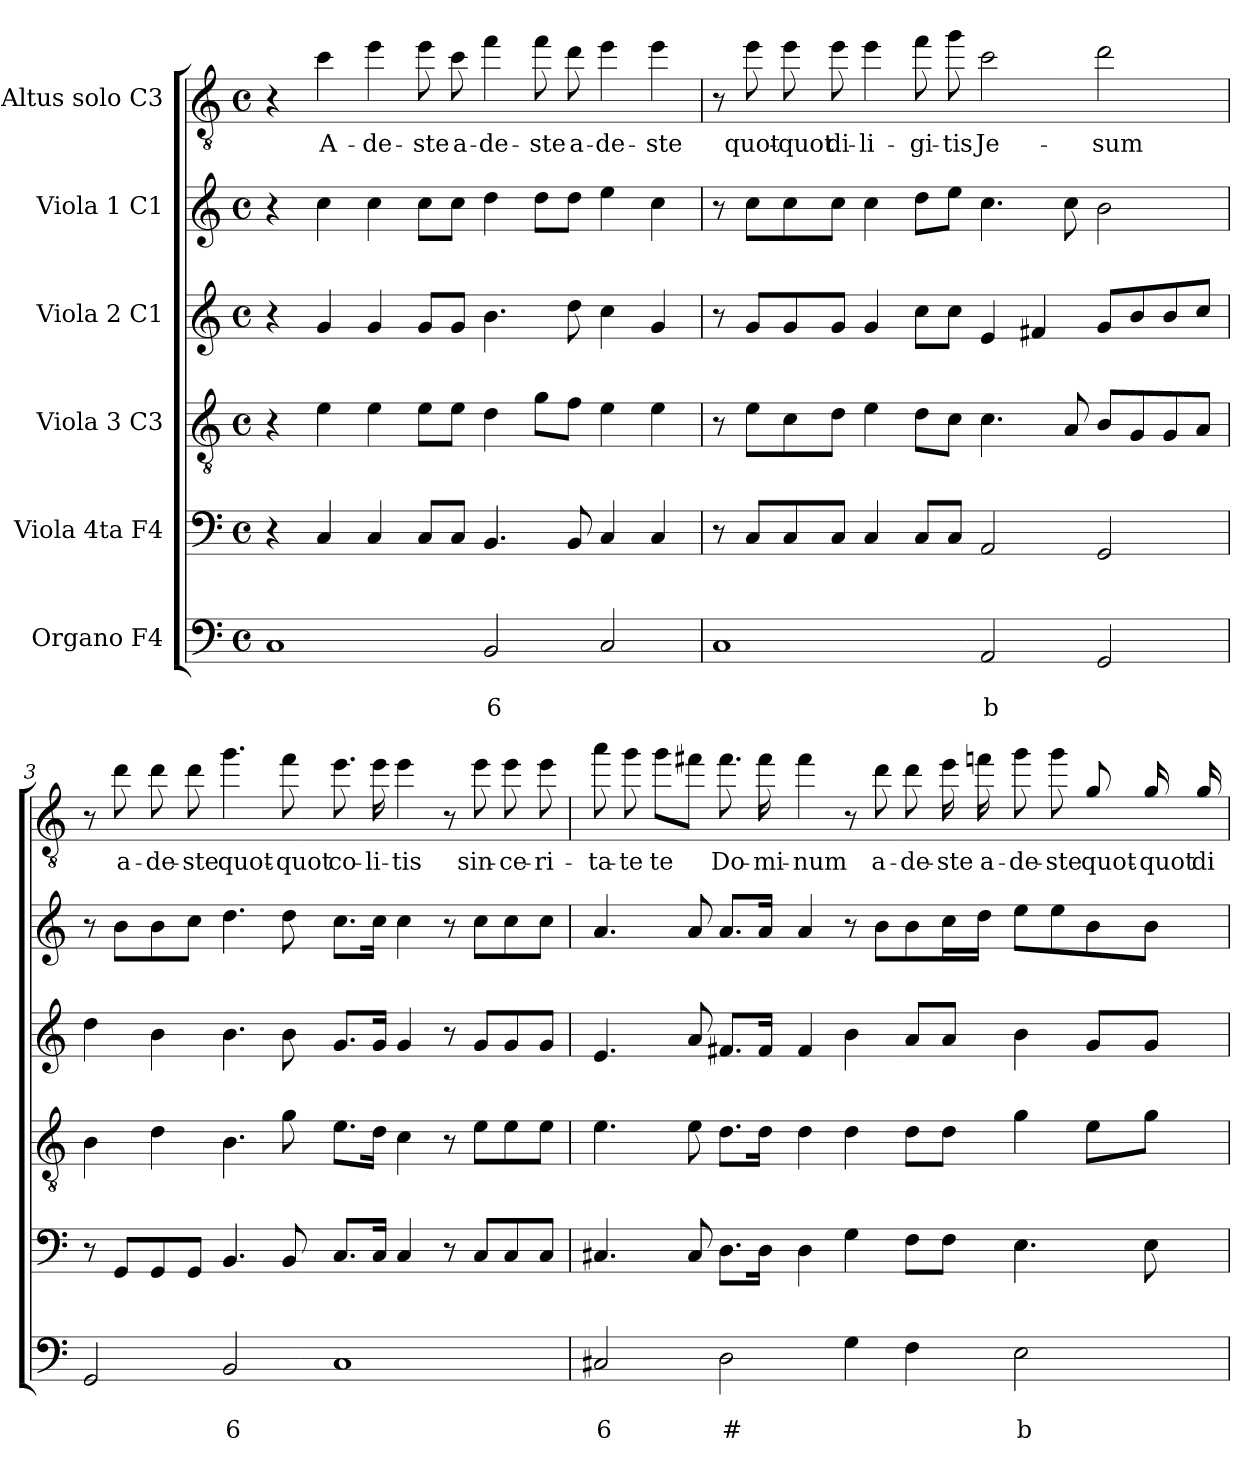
**kern	**text	**text	**kern	**kern	**kern	**kern	**kern	**text
*part6	*part6	*part6	*part5	*part4	*part3	*part2	*part1	*part1
*staff6	*staff6	*staff6	*staff5	*staff4	*staff3	*staff2	*staff1	*staff1
*I"Organo F4	*	*	*I"Viola 4ta F4	*I"Viola 3 C3	*I"Viola 2 C1	*I"Viola 1 C1	*I"Altus solo C3	*
*clefF4	*	*	*clefF4	*clefGv2	*clefG2	*clefG2	*clefGv2	*
*	*	*	*	*	*	*	*ITrd8c14	*
*k[]	*	*	*k[]	*k[]	*k[]	*k[]	*k[]	*
*C:	*	*	*C:	*C:	*C:	*C:	*C:	*
*M4/4	*	*	*M4/4	*M4/4	*M4/4	*M4/4	*M4/4	*
*met(c)	*	*	*met(c)	*met(c)	*met(c)	*met(c)	*met(c)	*
=1	=1	=1	=1	=1	=1	=1	=1	=1
1C	.	.	4r	4r	4r	4r	4r	.
!	!	!	!	!	!	!	!	!LO:LY:b
.	.	.	4C/	4e\	4g/	4cc\	4c\	A-
!	!	!	!	!	!	!	!	!LO:LY:b
.	.	.	4C/	4e\	4g/	4cc\	4e\	-de-
!	!	!	!	!	!	!	!	!LO:LY:b
.	.	.	8C/L	8e\L	8g/L	8cc\L	8e\	-ste
!	!	!	!	!	!	!	!	!LO:LY:b
.	.	.	8C/J	8e\J	8g/J	8cc\J	8c\	a-
!	!	!LO:LY:b	!	!	!	!	!	!LO:LY:b
2BB/	.	6	4.BB/	4d\	4.b\	4dd\	4f\	-de-
!	!	!	!	!	!	!	!	!LO:LY:b
.	.	.	.	8g\L	.	8dd\L	8f\	-ste
!	!	!	!	!	!	!	!	!LO:LY:b
.	.	.	8BB/	8f\J	8dd\	8dd\J	8d\	a-
!	!	!	!	!	!	!	!	!LO:LY:b
2C/	.	.	4C/	4e\	4cc\	4ee\	4e\	-de-
!	!	!	!	!	!	!	!	!LO:LY:b
.	.	.	4C/	4e\	4g/	4cc\	4e\	-ste
=2	=2	=2	=2	=2	=2	=2	=2	=2
1C	.	.	8r	8r	8r	8r	8r	.
!	!	!	!	!	!	!	!	!LO:LY:b
.	.	.	8C/L	8e\L	8g/L	8cc\L	8e\	quot-
!	!	!	!	!	!	!	!	!LO:LY:b
.	.	.	8C/	8c\	8g/	8cc\	8e\	-quot
!	!	!	!	!	!	!	!	!LO:LY:b
.	.	.	8C/J	8d\J	8g/J	8cc\J	8e\	di-
!	!	!	!	!	!	!	!	!LO:LY:b
.	.	.	4C/	4e\	4g/	4cc\	4e\	-li-
!	!	!	!	!	!	!	!	!LO:LY:b
.	.	.	8C/L	8d\L	8cc\L	8dd\L	8f\	-gi-
!	!	!	!	!	!	!	!	!LO:LY:b
.	.	.	8C/J	8c\J	8cc\J	8ee\J	8g\	-tis
!	!	!LO:LY:b	!	!	!	!	!	!LO:LY:b
2AA/	.	b	2AA/	4.c\	4e/	4.cc\	2c\	Je-
.	.	.	.	.	4f#X/	.	.	.
.	.	.	.	8A/	.	8cc\	.	.
!	!	!	!	!	!	!	!	!LO:LY:b
2GG/	.	.	2GG/	8B/L	8g/L	2b\	2d\	-sum
.	.	.	.	8G/	8b/	.	.	.
.	.	.	.	8G/	8b/	.	.	.
.	.	.	.	8A/J	8cc/J	.	.	.
!!LO:LB:g=z
=3	=3	=3	=3	=3	=3	=3	=3	=3
2GG/	.	.	8r	4B\	4dd\	8r	8r	.
!	!	!	!	!	!	!	!	!LO:LY:b
.	.	.	8GG/L	.	.	8b\L	8d\	a-
!	!	!	!	!	!	!	!	!LO:LY:b
.	.	.	8GG/	4d\	4b\	8b\	8d\	-de-
!	!	!	!	!	!	!	!	!LO:LY:b
.	.	.	8GG/J	.	.	8cc\J	8d\	-ste
!	!	!LO:LY:b	!	!	!	!	!	!LO:LY:b
2BB/	.	6	4.BB/	4.B\	4.b\	4.dd\	4.g\	quot-
!	!	!	!	!	!	!	!	!LO:LY:b
.	.	.	8BB/	8g\	8b\	8dd\	8f\	-quot
!	!	!	!	!	!	!	!	!LO:LY:b
1C	.	.	8.C/L	8.e\L	8.g/L	8.cc\L	8.e\	co-
!	!	!	!	!	!	!	!	!LO:LY:b
.	.	.	16C/Jk	16d\Jk	16g/Jk	16cc\Jk	16e\	-li-
!	!	!	!	!	!	!	!	!LO:LY:b
.	.	.	4C/	4c\	4g/	4cc\	4e\	-tis
.	.	.	8r	8r	8r	8r	8r	.
!	!	!	!	!	!	!	!	!LO:LY:b
.	.	.	8C/L	8e\L	8g/L	8cc\L	8e\	sin-
!	!	!	!	!	!	!	!	!LO:LY:b
.	.	.	8C/	8e\	8g/	8cc\	8e\	-ce-
!	!	!	!	!	!	!	!	!LO:LY:b
.	.	.	8C/J	8e\J	8g/J	8cc\J	8e\	-ri-
=4	=4	=4	=4	=4	=4	=4	=4	=4
!	!	!LO:LY:b	!	!	!	!	!	!LO:LY:b
2C#X/	.	6	4.C#X/	4.e\	4.e/	4.a/	8a\	-ta-
!	!	!	!	!	!	!	!	!LO:LY:b
.	.	.	.	.	.	.	8g\	-te
!	!	!	!	!	!	!	!	!LO:LY:b
.	.	.	.	.	.	.	8g\L	te
.	.	.	8C#/	8e\	8a/	8a/	8f#X\J	.
!	!	!LO:LY:b	!	!	!	!	!	!LO:LY:b
2D\	.	#	8.D\L	8.d\L	8.f#X/L	8.a/L	8.f#\	Do-
!	!	!	!	!	!	!	!	!LO:LY:b
.	.	.	16D\Jk	16d\Jk	16f#/Jk	16a/Jk	16f#\	-mi-
!	!	!	!	!	!	!	!	!LO:LY:b
.	.	.	4D\	4d\	4f#/	4a/	4f#\	-num
4G\	.	.	4G\	4d\	4b\	8r	8r	.
!	!	!	!	!	!	!	!	!LO:LY:b
.	.	.	.	.	.	8b\L	8d\	a-
!	!	!	!	!	!	!	!	!LO:LY:b
4F\	.	.	8F\L	8d\L	8a/L	8b\	8d\	-de-
!	!	!	!	!	!	!	!	!LO:LY:b
.	.	.	8F\J	8d\J	8a/J	16cc\L	16e\	-ste
!	!	!	!	!	!	!	!	!LO:LY:b
.	.	.	.	.	.	16dd\JJ	16fn\	a-
!	!	!LO:LY:b	!	!	!	!	!	!LO:LY:b
2E\	.	b	4.E\	4g\	4b\	8ee\L	8g\	-de-
!	!	!	!	!	!	!	!	!LO:LY:b
.	.	.	.	.	.	8ee\	8g\	-ste
!	!	!	!	!	!	!	!	!LO:LY:b
.	.	.	.	8e\L	8g/L	8b\	8G/	quot-
!	!	!	!	!	!	!	!	!LO:LY:b
.	.	.	8E\	8g\J	8g/J	8b\J	16G/	-quot
!	!	!	!	!	!	!	!	!LO:LY:b
.	.	.	.	.	.	.	16G/	di-
=	=	=	=	=	=	=	=	=
*-	*-	*-	*-	*-	*-	*-	*-	*-
